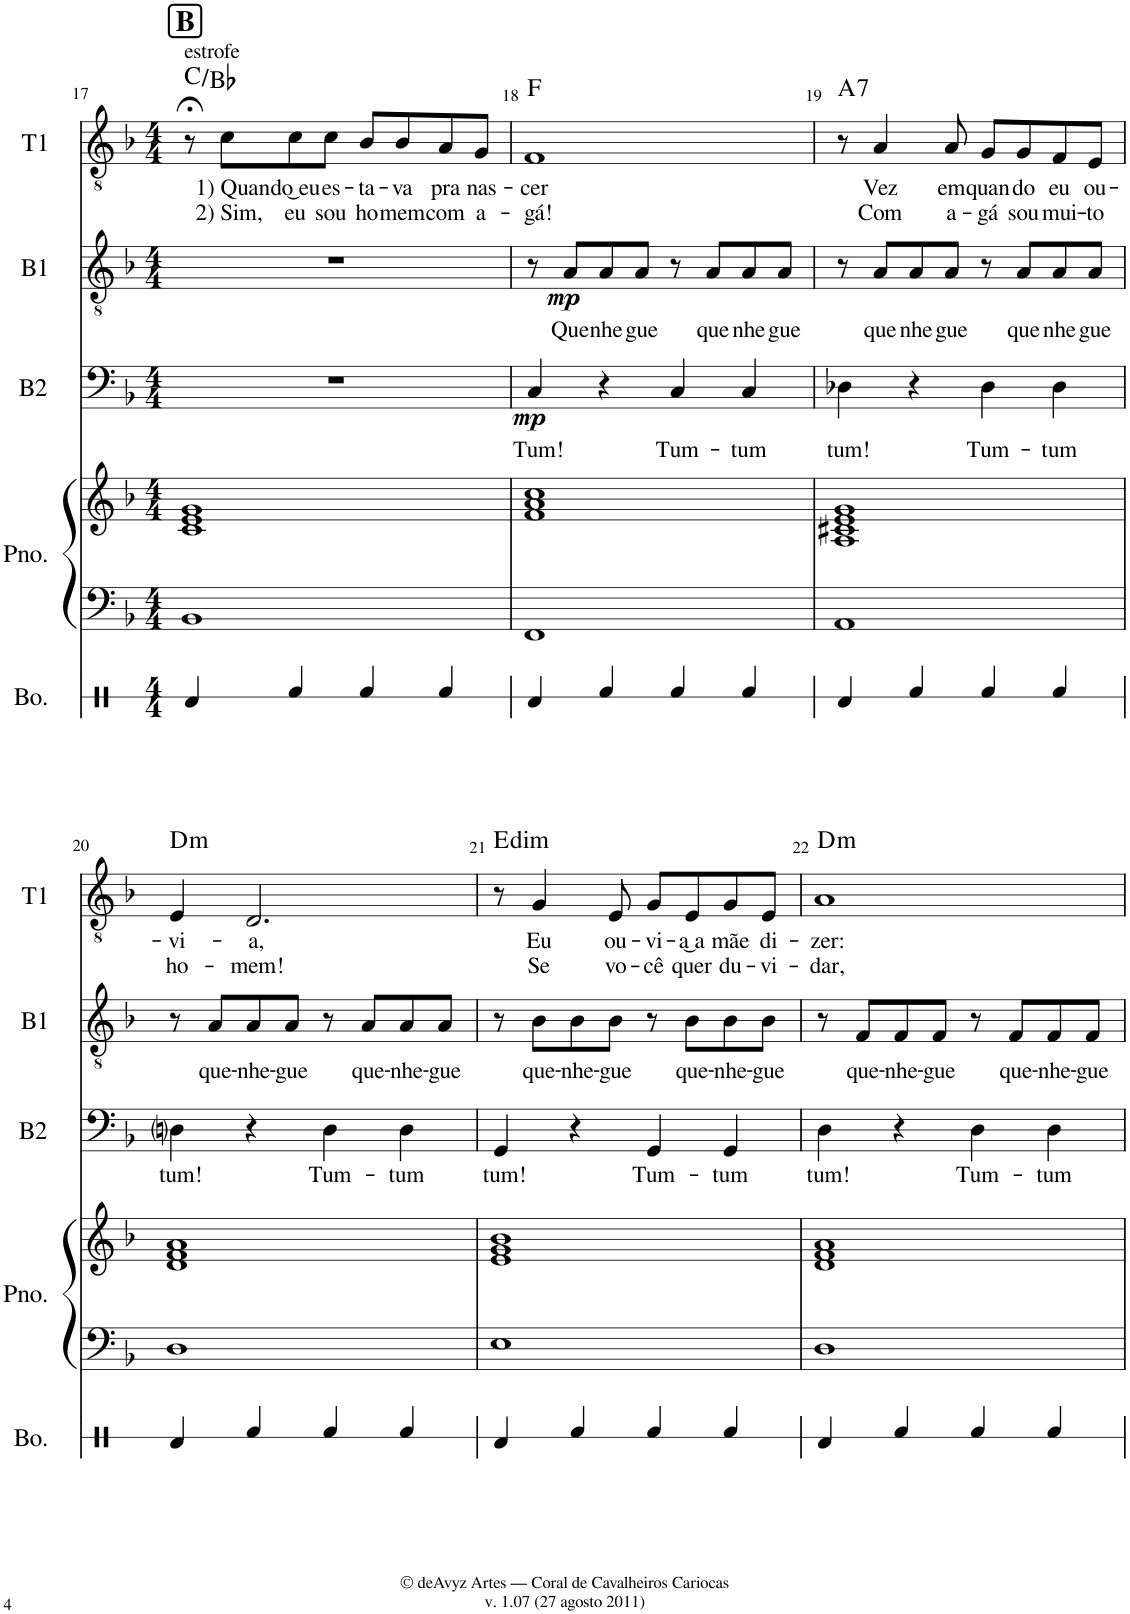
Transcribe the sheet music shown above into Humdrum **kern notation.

**kern	**kern	**kern	**kern	**text	**dynam	**kern	**text	**dynam	**kern	**text	**text	**harte
*part5	*part4	*part4	*part3	*part3	*part3	*part2	*part2	*part2	*part1	*part1	*part1	*part1
*staff6	*staff5	*staff4	*staff3	*staff3	*staff3	*staff2	*staff2	*staff2	*staff1	*staff1	*staff1	*
*I"Bongos	*I"Piano	*	*I"Baixo	*	*	*I"Barítono	*	*	*I"Tenor	*	*	*
*I'Bo.	*I'Pno.	*	*I'B2	*	*	*I'B1	*	*	*I'T1	*	*	*
!!LO:PB:g=z
*clefX	*clefF4	*clefG2	*clefF4	*	*	*clefGv2	*	*	*clefGv2	*	*	*
*k[]	*k[b-]	*k[b-]	*k[b-]	*	*	*k[b-]	*	*	*k[b-]	*	*	*
*M4/4	*M4/4	*M4/4	*M4/4	*	*	*M4/4	*	*	*M4/4	*	*	*
=17	=17	=17	=17	=17	=17	=17	=17	=17	=17	=17	=17	=17
!	!	!	!	!	!	!	!	!	!LO:TX:a:t=estrofe	!	!	!
!	!	!	!	!	!	!	!	!	!LO:TX:a:B:t=B	!	!	!
4Rd/	1BB-	1c 1e 1g	1r	.	.	1r	.	.	8r;<	.	.	C:maj/b7
!	!	!	!	!	!	!	!	!	!	!LO:LY:b	!LO:LY:b	!
.	.	.	.	.	.	.	.	.	8c\L	1) Quan-	2) Sim,	.
!	!	!	!	!	!	!	!	!	!	!LO:LY:b	!LO:LY:b	!
4Rf/	.	.	.	.	.	.	.	.	8c\	-do͜ eu	eu	.
!	!	!	!	!	!	!	!	!	!	!LO:LY:b	!LO:LY:b	!
.	.	.	.	.	.	.	.	.	8c\J	es-	sou	.
!	!	!	!	!	!	!	!	!	!	!LO:LY:b	!LO:LY:b	!
4Rf/	.	.	.	.	.	.	.	.	8B-/L	-ta-	ho-	.
!	!	!	!	!	!	!	!	!	!	!LO:LY:b	!LO:LY:b	!
.	.	.	.	.	.	.	.	.	8B-/	-va	-mem	.
!	!	!	!	!	!	!	!	!	!	!LO:LY:b	!LO:LY:b	!
4Rf/	.	.	.	.	.	.	.	.	8A/	pra	com	.
!	!	!	!	!	!	!	!	!	!	!LO:LY:b	!LO:LY:b	!
.	.	.	.	.	.	.	.	.	8G/J	nas-	a-	.
=18	=18	=18	=18	=18	=18	=18	=18	=18	=18	=18	=18	=18
!	!	!	!	!LO:LY:b	!LO:DY:b	!	!	!	!	!LO:LY:b	!LO:LY:b	!
4Rd/	1FF	1f 1a 1cc	4C/	Tum!	mp	8r	.	.	1F	-cer	-gá!	F:maj
!	!	!	!	!	!	!	!LO:LY:b	!LO:DY:b	!	!	!	!
.	.	.	.	.	.	8A/L	Que-	mp	.	.	.	.
!	!	!	!	!	!	!	!LO:LY:b	!	!	!	!	!
4Rf/	.	.	4r	.	.	8A/	-nhe-	.	.	.	.	.
!	!	!	!	!	!	!	!LO:LY:b	!	!	!	!	!
.	.	.	.	.	.	8A/J	-gue	.	.	.	.	.
!	!	!	!	!LO:LY:b	!	!	!	!	!	!	!	!
4Rf/	.	.	4C/	Tum-	.	8r	.	.	.	.	.	.
!	!	!	!	!	!	!	!LO:LY:b	!	!	!	!	!
.	.	.	.	.	.	8A/L	que-	.	.	.	.	.
!	!	!	!	!LO:LY:b	!	!	!LO:LY:b	!	!	!	!	!
4Rf/	.	.	4C/	-tum	.	8A/	-nhe-	.	.	.	.	.
!	!	!	!	!	!	!	!LO:LY:b	!	!	!	!	!
.	.	.	.	.	.	8A/J	-gue	.	.	.	.	.
=19	=19	=19	=19	=19	=19	=19	=19	=19	=19	=19	=19	=19
!	!	!	!	!LO:LY:b	!	!	!	!	!	!	!	!LO:H:kt=7
4Rd/	1AA	1A 1c#X 1e 1g	4D-X\	tum!	.	8r	.	.	8r	.	.	A:7
!	!	!	!	!	!	!	!LO:LY:b	!	!	!LO:LY:b	!LO:LY:b	!
.	.	.	.	.	.	8A/L	que-	.	4A/	Vez	Com	.
!	!	!	!	!	!	!	!LO:LY:b	!	!	!	!	!
4Rf/	.	.	4r	.	.	8A/	-nhe-	.	.	.	.	.
!	!	!	!	!	!	!	!LO:LY:b	!	!	!LO:LY:b	!LO:LY:b	!
.	.	.	.	.	.	8A/J	-gue	.	8A/	em	a-	.
!	!	!	!	!LO:LY:b	!	!	!	!	!	!LO:LY:b	!LO:LY:b	!
4Rf/	.	.	4D-\	Tum-	.	8r	.	.	8G/L	quan-	-gá	.
!	!	!	!	!	!	!	!LO:LY:b	!	!	!LO:LY:b	!LO:LY:b	!
.	.	.	.	.	.	8A/L	que-	.	8G/	-do	sou	.
!	!	!	!	!LO:LY:b	!	!	!LO:LY:b	!	!	!LO:LY:b	!LO:LY:b	!
4Rf/	.	.	4D-\	-tum	.	8A/	-nhe-	.	8F/	eu	mui-	.
!	!	!	!	!	!	!	!LO:LY:b	!	!	!LO:LY:b	!LO:LY:b	!
.	.	.	.	.	.	8A/J	-gue	.	8E/J	ou-	-to	.
!!LO:LB:g=z
=20	=20	=20	=20	=20	=20	=20	=20	=20	=20	=20	=20	=20
!	!	!	!	!LO:LY:b	!	!	!	!	!	!LO:LY:b	!LO:LY:b	!LO:H:kt=m
4Rd/	1D	1d 1f 1a	4Dni\	tum!	.	8r	.	.	4E/	-vi-	ho-	D:min
!	!	!	!	!	!	!	!LO:LY:b	!	!	!	!	!
.	.	.	.	.	.	8A/L	que-	.	.	.	.	.
!	!	!	!	!	!	!	!LO:LY:b	!	!	!LO:LY:b	!LO:LY:b	!
4Rf/	.	.	4r	.	.	8A/	-nhe-	.	2.D/	-a,	-mem!	.
!	!	!	!	!	!	!	!LO:LY:b	!	!	!	!	!
.	.	.	.	.	.	8A/J	-gue	.	.	.	.	.
!	!	!	!	!LO:LY:b	!	!	!	!	!	!	!	!
4Rf/	.	.	4D\	Tum-	.	8r	.	.	.	.	.	.
!	!	!	!	!	!	!	!LO:LY:b	!	!	!	!	!
.	.	.	.	.	.	8A/L	que-	.	.	.	.	.
!	!	!	!	!LO:LY:b	!	!	!LO:LY:b	!	!	!	!	!
4Rf/	.	.	4D\	-tum	.	8A/	-nhe-	.	.	.	.	.
!	!	!	!	!	!	!	!LO:LY:b	!	!	!	!	!
.	.	.	.	.	.	8A/J	-gue	.	.	.	.	.
=21	=21	=21	=21	=21	=21	=21	=21	=21	=21	=21	=21	=21
!	!	!	!	!LO:LY:b	!	!	!	!	!	!	!	!LO:H:kt=dim
4Rd/	1E	1e 1g 1b-	4GG/	tum!	.	8r	.	.	8r	.	.	E:dim
!	!	!	!	!	!	!	!LO:LY:b	!	!	!LO:LY:b	!LO:LY:b	!
.	.	.	.	.	.	8B-\L	que-	.	4G/	Eu	Se	.
!	!	!	!	!	!	!	!LO:LY:b	!	!	!	!	!
4Rf/	.	.	4r	.	.	8B-\	-nhe-	.	.	.	.	.
!	!	!	!	!	!	!	!LO:LY:b	!	!	!LO:LY:b	!LO:LY:b	!
.	.	.	.	.	.	8B-\J	-gue	.	8E/	ou-	vo-	.
!	!	!	!	!LO:LY:b	!	!	!	!	!	!LO:LY:b	!LO:LY:b	!
4Rf/	.	.	4GG/	Tum-	.	8r	.	.	8G/L	-vi-	-cê	.
!	!	!	!	!	!	!	!LO:LY:b	!	!	!LO:LY:b	!LO:LY:b	!
.	.	.	.	.	.	8B-\L	que-	.	8E/	-a͜ a	quer	.
!	!	!	!	!LO:LY:b	!	!	!LO:LY:b	!	!	!LO:LY:b	!LO:LY:b	!
4Rf/	.	.	4GG/	-tum	.	8B-\	-nhe-	.	8G/	mãe	du-	.
!	!	!	!	!	!	!	!LO:LY:b	!	!	!LO:LY:b	!LO:LY:b	!
.	.	.	.	.	.	8B-\J	-gue	.	8E/J	di-	-vi-	.
=22	=22	=22	=22	=22	=22	=22	=22	=22	=22	=22	=22	=22
!	!	!	!	!LO:LY:b	!	!	!	!	!	!LO:LY:b	!LO:LY:b	!LO:H:kt=m
4Rd/	1D	1d 1f 1a	4D\	tum!	.	8r	.	.	1A	-zer:	-dar,	D:min
!	!	!	!	!	!	!	!LO:LY:b	!	!	!	!	!
.	.	.	.	.	.	8F/L	que-	.	.	.	.	.
!	!	!	!	!	!	!	!LO:LY:b	!	!	!	!	!
4Rf/	.	.	4r	.	.	8F/	-nhe-	.	.	.	.	.
!	!	!	!	!	!	!	!LO:LY:b	!	!	!	!	!
.	.	.	.	.	.	8F/J	-gue	.	.	.	.	.
!	!	!	!	!LO:LY:b	!	!	!	!	!	!	!	!
4Rf/	.	.	4D\	Tum-	.	8r	.	.	.	.	.	.
!	!	!	!	!	!	!	!LO:LY:b	!	!	!	!	!
.	.	.	.	.	.	8F/L	que-	.	.	.	.	.
!	!	!	!	!LO:LY:b	!	!	!LO:LY:b	!	!	!	!	!
4Rf/	.	.	4D\	-tum	.	8F/	-nhe-	.	.	.	.	.
!	!	!	!	!	!	!	!LO:LY:b	!	!	!	!	!
.	.	.	.	.	.	8F/J	-gue	.	.	.	.	.
=	=	=	=	=	=	=	=	=	=	=	=	=
*-	*-	*-	*-	*-	*-	*-	*-	*-	*-	*-	*-	*-
